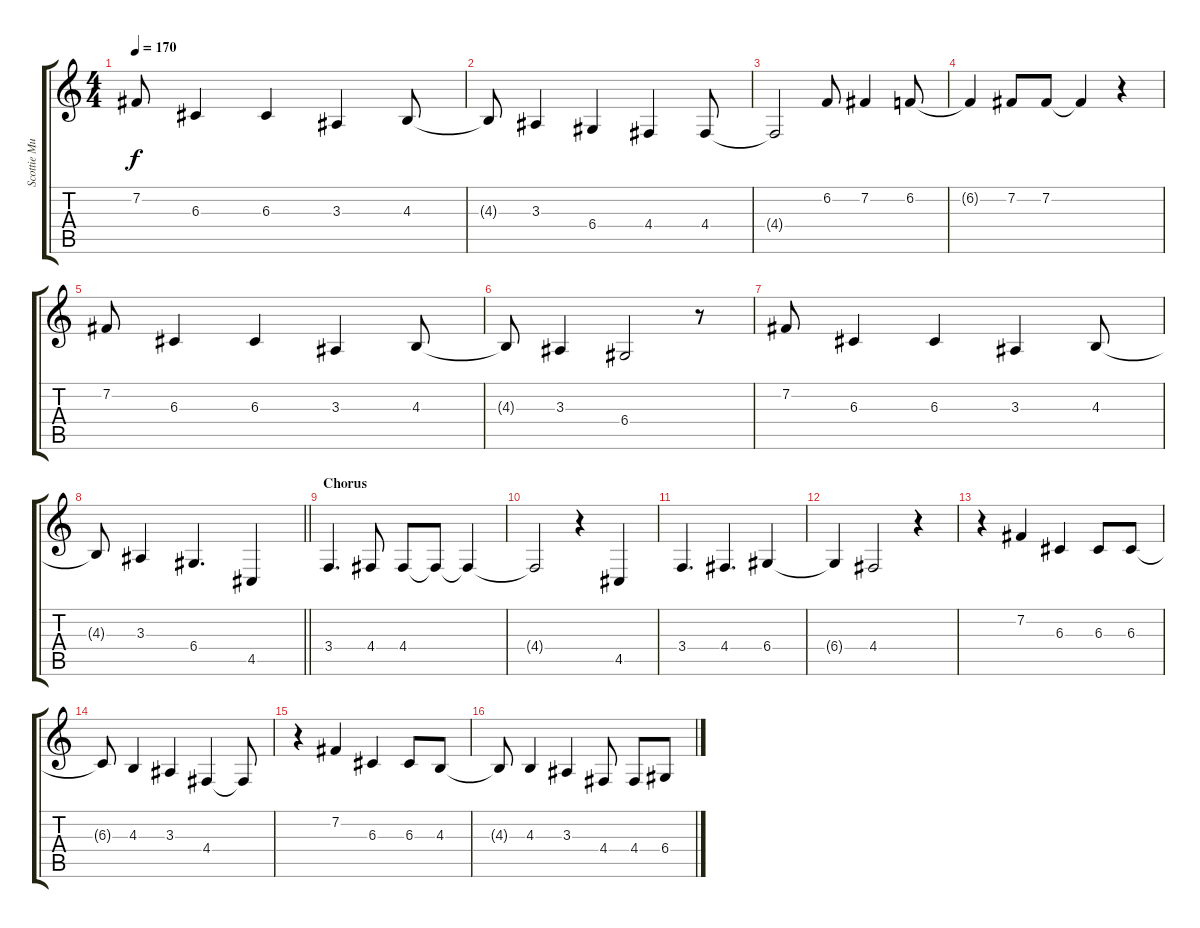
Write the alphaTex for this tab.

\track ("Scottie Murphy - Vocals" "Scottie Mu") {instrument altosax}
\staff {score tabs}
\tuning (E4 B3 G3 D3 A2 E2) {hide}
\ts (4 4)
\tempo 170
\clef g2
\ks c
7.2.8{dy f} 6.3.4 6.3.4 3.3.4 4.3.8 |
4.3{t}.8 3.3.4 6.4.4 4.4.4 4.4.8 |
4.4{t}.2 6.2.8 7.2.4 6.2.8 |
6.2{t}.4 7.2.8 7.2.8 7.2{t}.4 r.4 |
7.2.8 6.3.4 6.3.4 3.3.4 4.3.8 |
4.3{t}.8 3.3.4 6.4.2 r.8 |
7.2.8 6.3.4 6.3.4 3.3.4 4.3.8 |
\barLineRight lightlight
4.3{t}.8 3.3.4 6.4.4{d} 4.5.4 |
\section ("" "Chorus")
3.4.4{d} 4.4.8 4.4.8 4.4{t}.8 4.4{t}.4 |
4.4{t}.2 r.4 4.5.4 |
3.4.4{d} 4.4.4{d} 6.4.4 |
6.4{t}.4 4.4.2 r.4 |
r.4 7.2.4 6.3.4 6.3.8 6.3.8 |
6.3{t}.8 4.3.4 3.3.4 4.4.4 4.4{t}.8 |
r.4 7.2.4 6.3.4 6.3.8 4.3.8 |
4.3{t}.8 4.3.4 3.3.4 4.4.8 4.4.8 6.4.8
